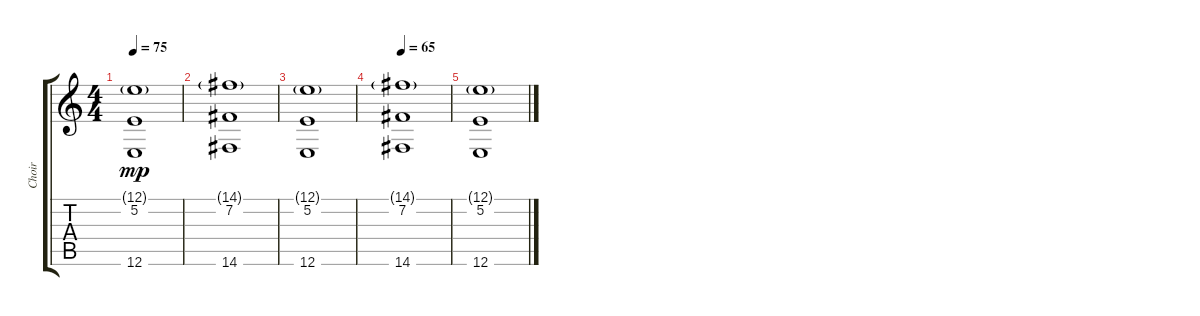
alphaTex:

\track ("Choir" "Choir") {instrument choiraahs}
\staff {score tabs}
\tuning (E4 B3 G3 D3 A2 E2) {hide}
\ts (4 4)
\tempo 75
\clef g2
\ks c
(12.1{g} 5.2 12.6).1{dy mp} |
(14.1{g} 7.2 14.6).1{volume 0} |
(12.1{g} 5.2 12.6).1 |
\tempo 65
(14.1{g} 7.2 14.6).1 |
(12.1{g} 5.2 12.6).1
